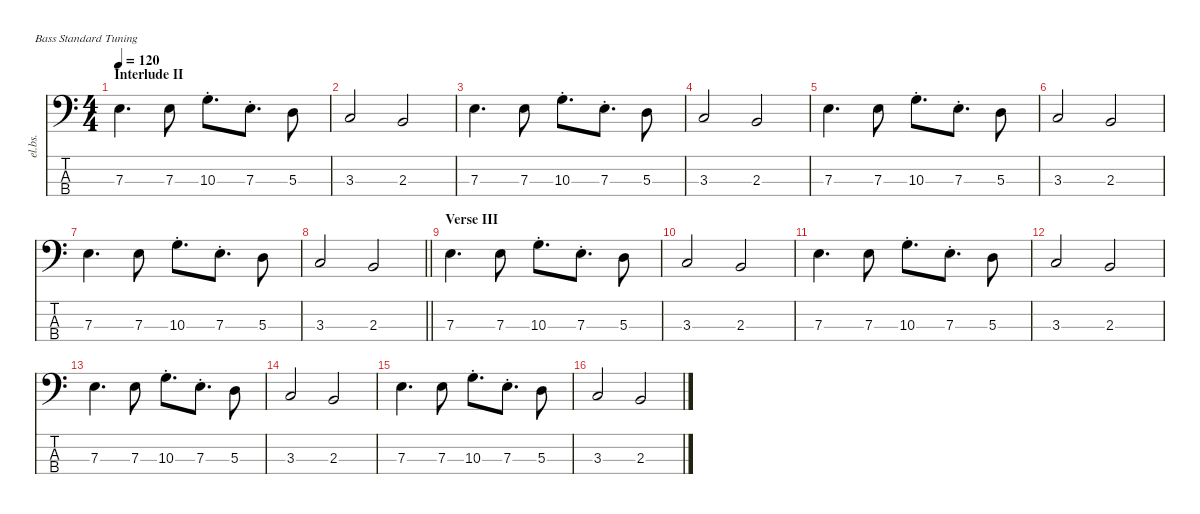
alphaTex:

\defaultSystemsLayout 4
\hideDynamics
\bracketExtendMode nobrackets
\otherSystemsTrackNameOrientation horizontal
\track ("Bass" "el.bs.") {instrument electricbasspick}
\staff {score tabs}
\tuning (G2 D2 A1 E1)
\ts (4 4)
\section ("" "Interlude II")
\tempo 120
\clef f4
\ks c
7.3.4{d dy f} 7.3.8 10.3{st}.8{d} 7.3{st}.8{d} 5.3.8 |
3.3.2 2.3.2 |
7.3.4{d} 7.3.8 10.3{st}.8{d} 7.3{st}.8{d} 5.3.8 |
3.3.2 2.3.2 |
7.3.4{d} 7.3.8 10.3{st}.8{d} 7.3{st}.8{d} 5.3.8 |
3.3.2 2.3.2 |
7.3.4{d} 7.3.8 10.3{st}.8{d} 7.3{st}.8{d} 5.3.8 |
\barLineRight lightlight
3.3.2 2.3.2 |
\section ("" "Verse III")
7.3.4{d} 7.3.8 10.3{st}.8{d} 7.3{st}.8{d} 5.3.8 |
3.3.2 2.3.2 |
7.3.4{d} 7.3.8 10.3{st}.8{d} 7.3{st}.8{d} 5.3.8 |
3.3.2 2.3.2 |
7.3.4{d} 7.3.8 10.3{st}.8{d} 7.3{st}.8{d} 5.3.8 |
3.3.2 2.3.2 |
7.3.4{d} 7.3.8 10.3{st}.8{d} 7.3{st}.8{d} 5.3.8 |
3.3.2 2.3.2
